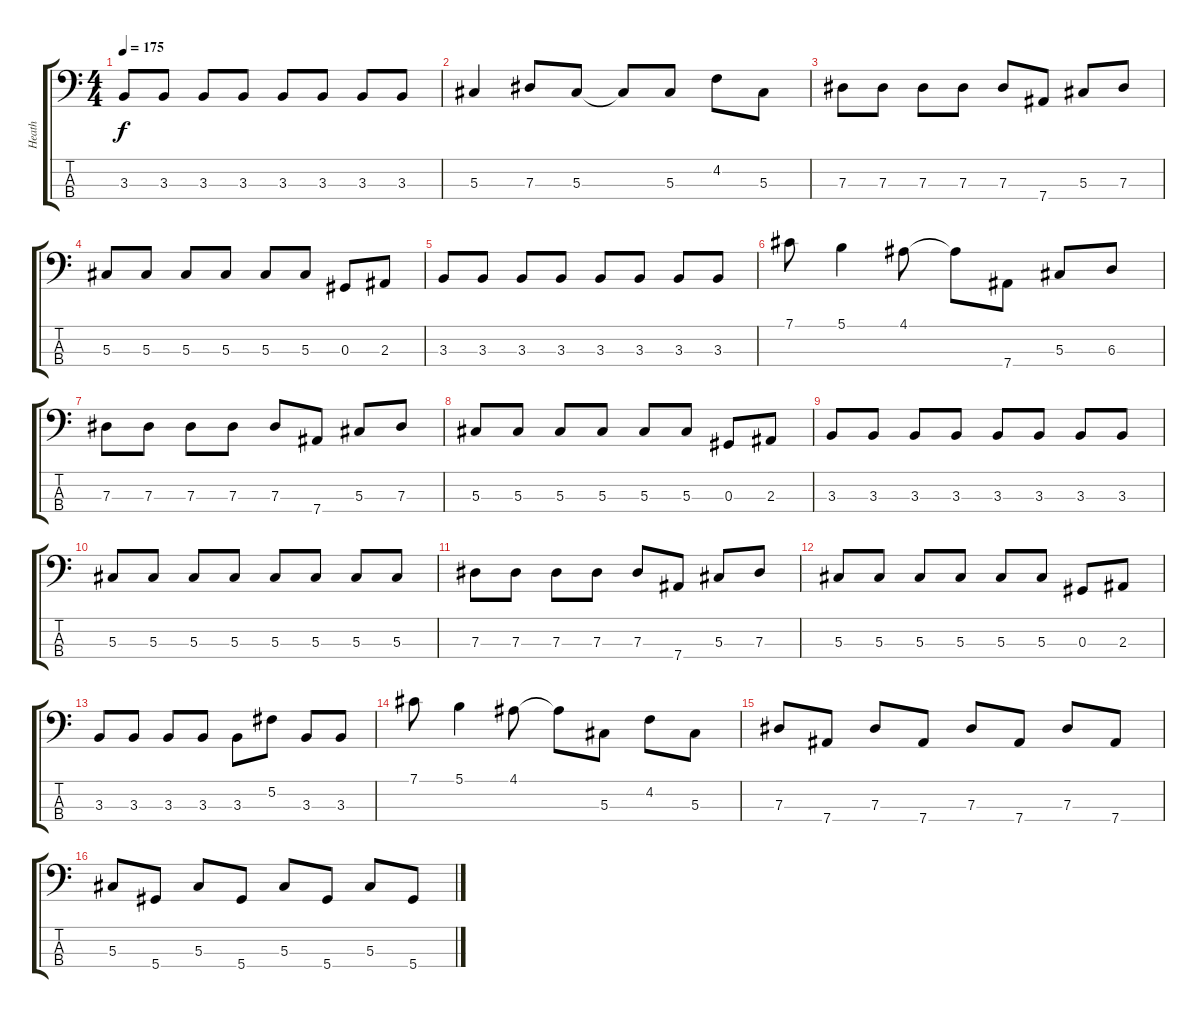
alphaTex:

\track ("Heath" "Heath") {instrument electricbasspick}
\staff {score tabs}
\tuning (Gb2 Db2 Ab1 Eb1) {hide}
\ts (4 4)
\tempo 175
\clef f4
\ks c
3.3.8{dy f} 3.3.8 3.3.8 3.3.8 3.3.8 3.3.8 3.3.8 3.3.8 |
5.3.4 7.3.8 5.3.8 5.3{t}.8 5.3.8 4.2.8 5.3.8 |
7.3.8 7.3.8 7.3.8 7.3.8 7.3.8 7.4.8 5.3.8 7.3.8 |
5.3.8 5.3.8 5.3.8 5.3.8 5.3.8 5.3.8 0.3.8 2.3.8 |
3.3.8 3.3.8 3.3.8 3.3.8 3.3.8 3.3.8 3.3.8 3.3.8 |
7.1.8 5.1.4 4.1.8 4.1{t}.8 7.4.8 5.3.8 6.3.8 |
7.3.8 7.3.8 7.3.8 7.3.8 7.3.8 7.4.8 5.3.8 7.3.8 |
5.3.8 5.3.8 5.3.8 5.3.8 5.3.8 5.3.8 0.3.8 2.3.8 |
3.3.8 3.3.8 3.3.8 3.3.8 3.3.8 3.3.8 3.3.8 3.3.8 |
5.3.8 5.3.8 5.3.8 5.3.8 5.3.8 5.3.8 5.3.8 5.3.8 |
7.3.8 7.3.8 7.3.8 7.3.8 7.3.8 7.4.8 5.3.8 7.3.8 |
5.3.8 5.3.8 5.3.8 5.3.8 5.3.8 5.3.8 0.3.8 2.3.8 |
3.3.8 3.3.8 3.3.8 3.3.8 3.3.8 5.2.8 3.3.8 3.3.8 |
7.1.8 5.1.4 4.1.8 4.1{t}.8 5.3.8 4.2.8 5.3.8 |
7.3.8 7.4.8 7.3.8 7.4.8 7.3.8 7.4.8 7.3.8 7.4.8 |
5.3.8 5.4.8 5.3.8 5.4.8 5.3.8 5.4.8 5.3.8 5.4.8
